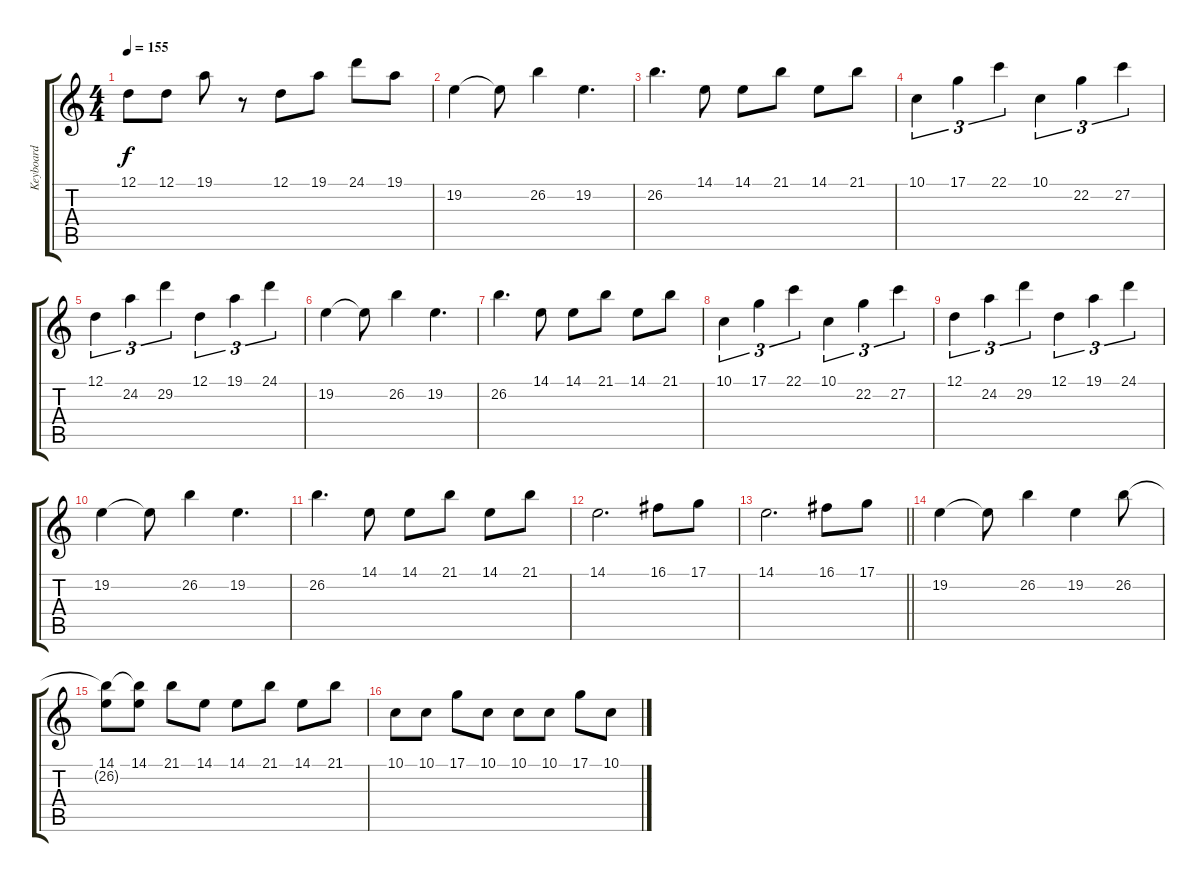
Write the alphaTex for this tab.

\track ("Keyboard" "Keyboard") {instrument stringensemble1}
\staff {score tabs}
\tuning (D4 A3 F3 C3 G2 C2) {hide}
\ts (4 4)
\tempo 155
\clef g2
\ks c
12.1.8{dy f} 12.1.8 19.1.8 r.8 12.1.8 19.1.8 24.1.8 19.1.8 |
19.2.4{volume 11 instrument lead2sawtooth} 19.2{t}.8 26.2.4 19.2.4{d} |
26.2.4{d volume 8} 14.1.8 14.1.8 21.1.8 14.1.8 21.1.8 |
10.1.4{tu (3 2)} 17.1.4{tu (3 2)} 22.1.4{tu (3 2)} 10.1.4{tu (3 2)} 22.2.4{tu (3 2)} 27.2.4{tu (3 2)} |
12.1.4{tu (3 2)} 24.2.4{tu (3 2)} 29.2.4{tu (3 2)} 12.1.4{tu (3 2)} 19.1.4{tu (3 2)} 24.1.4{tu (3 2)} |
19.2.4{volume 11 instrument lead2sawtooth} 19.2{t}.8 26.2.4 19.2.4{d} |
26.2.4{d volume 8} 14.1.8 14.1.8 21.1.8 14.1.8 21.1.8 |
10.1.4{tu (3 2)} 17.1.4{tu (3 2)} 22.1.4{tu (3 2)} 10.1.4{tu (3 2)} 22.2.4{tu (3 2)} 27.2.4{tu (3 2)} |
12.1.4{tu (3 2)} 24.2.4{tu (3 2)} 29.2.4{tu (3 2)} 12.1.4{tu (3 2)} 19.1.4{tu (3 2)} 24.1.4{tu (3 2)} |
19.2.4{volume 11 instrument lead2sawtooth} 19.2{t}.8 26.2.4 19.2.4{d} |
26.2.4{d volume 8} 14.1.8 14.1.8 21.1.8 14.1.8 21.1.8 |
14.1.2{d} 16.1.8 17.1.8 |
\barLineRight lightlight
14.1.2{d} 16.1.8 17.1.8 |
19.2.4{volume 11 instrument lead2sawtooth} 19.2{t}.8 26.2.4 19.2.4 26.2.8 |
(14.1 26.2{t}).8{volume 8} (14.1 26.2{t}).8 21.1.8 14.1.8 14.1.8 21.1.8 14.1.8 21.1.8 |
10.1.8 10.1.8 17.1.8 10.1.8 10.1.8 10.1.8 17.1.8 10.1.8
